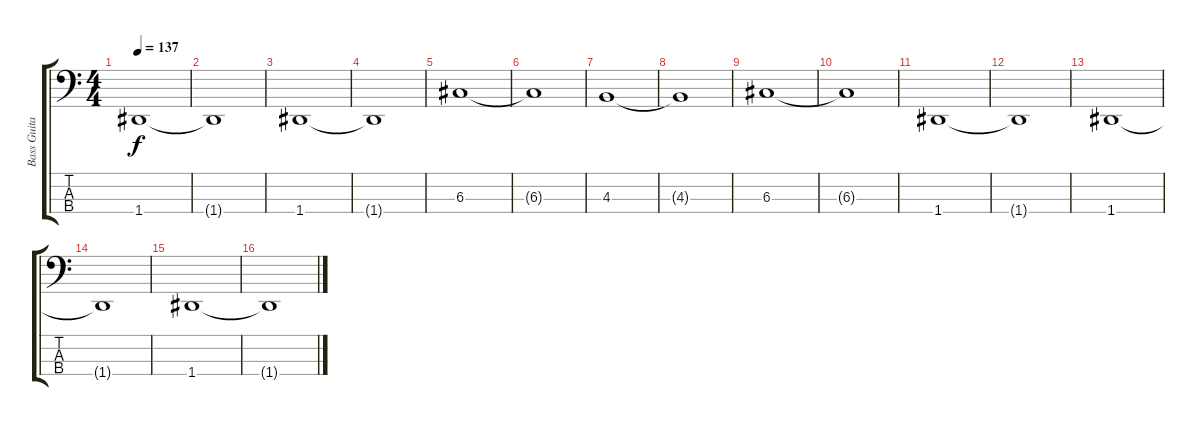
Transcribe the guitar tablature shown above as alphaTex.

\track ("Bass Guitar" "Bass Guita") {instrument electricbassfinger}
\staff {score tabs}
\tuning (F2 C2 G1 D1) {hide}
\ts (4 4)
\tempo 137
\clef f4
\ks c
1.4.1{dy f} |
1.4{t}.1 |
1.4.1 |
1.4{t}.1 |
6.3.1 |
6.3{t}.1 |
4.3.1 |
4.3{t}.1 |
6.3.1 |
6.3{t}.1 |
1.4.1 |
1.4{t}.1 |
1.4.1 |
1.4{t}.1 |
1.4.1 |
1.4{t}.1
